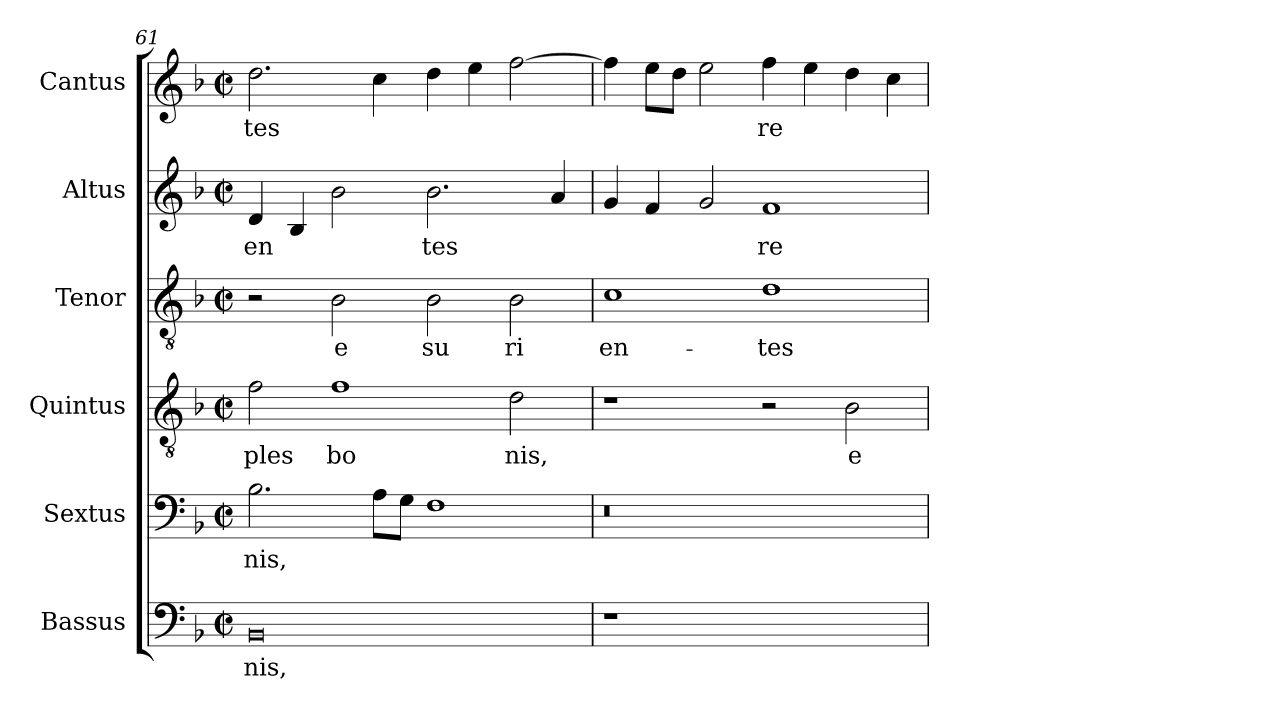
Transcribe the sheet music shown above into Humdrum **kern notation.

**kern	**text	**kern	**text	**kern	**text	**kern	**text	**kern	**text	**kern	**text
*part6	*part6	*part5	*part5	*part4	*part4	*part3	*part3	*part2	*part2	*part1	*part1
*staff6	*staff6	*staff5	*staff5	*staff4	*staff4	*staff3	*staff3	*staff2	*staff2	*staff1	*staff1
*I"Bassus	*	*I"Sextus	*	*I"Quintus	*	*I"Tenor	*	*I"Altus	*	*I"Cantus	*
*clefF4	*	*clefF4	*	*clefGv2	*	*clefGv2	*	*clefG2	*	*clefG2	*
*k[b-]	*	*k[b-]	*	*k[b-]	*	*k[b-]	*	*k[b-]	*	*k[b-]	*
*F:	*	*F:	*	*F:	*	*F:	*	*F:	*	*F:	*
*M2/2	*	*M2/2	*	*M2/2	*	*M2/2	*	*M2/2	*	*M2/2	*
*met(c|)	*	*met(c|)	*	*met(c|)	*	*met(c|)	*	*met(c|)	*	*met(c|)	*
=61	=61	=61	=61	=61	=61	=61	=61	=61	=61	=61	=61
!	!LO:LY:b:cj	!	!LO:LY:b:cj	!	!LO:LY:b:cj	!	!	!	!LO:LY:b:cj	!	!LO:LY:b:cj
0BB-	nis,	2.B-\	nis,	2f\	ples	2r	.	4d/	-en-	2.dd\	tes
!	!	!	!	!	!	!	!	!	!LO:LY:b:cj	!	!
.	.	.	.	.	.	.	.	4B-/	--	.	.
!	!	!	!	!	!LO:LY:b:cj	!	!LO:LY:b:cj	!	!LO:LY:b:cj	!	!
.	.	.	.	1f	bo	2B-\	e	2b-\	--	.	.
!	!	!	!LO:LY:b:cj	!	!	!	!	!	!	!	!LO:LY:b:cj
.	.	8A\L	.	.	.	.	.	.	.	4cc\	.
!	!	!	!LO:LY:b:cj	!	!	!	!	!	!	!	!
.	.	8G\J	.	.	.	.	.	.	.	.	.
!	!	!	!LO:LY:b:cj	!	!	!	!LO:LY:b:cj	!	!LO:LY:b:cj	!	!LO:LY:b:cj
.	.	1F	.	.	.	2B-\	su	2.b-\	-tes	4dd\	.
!	!	!	!	!	!	!	!	!	!	!	!LO:LY:b:cj
.	.	.	.	.	.	.	.	.	.	4ee\	.
!	!	!	!	!	!LO:LY:b:cj	!	!LO:LY:b:cj	!	!	!	!LO:LY:b:cj
.	.	.	.	2d\	nis,	2B-\	ri	.	.	[>2ff\	.
!	!	!	!	!	!	!	!	!	!LO:LY:b:cj	!	!
.	.	.	.	.	.	.	.	4a/	.	.	.
!!LO:PB:g=z
=62	=62	=62	=62	=62	=62	=62	=62	=62	=62	=62	=62
!	!	!	!	!	!	!	!LO:LY:b:cj	!	!LO:LY:b:cj	!	!LO:LY:b:cj
1r	.	0r	.	1r	.	1c	en-	4g/	.	4ff\]	.
!	!	!	!	!	!	!	!	!	!LO:LY:b:cj	!	!LO:LY:b:cj
.	.	.	.	.	.	.	.	4f/	.	8ee\L	.
!	!	!	!	!	!	!	!	!	!	!	!LO:LY:b:cj
.	.	.	.	.	.	.	.	.	.	8dd\J	.
!	!	!	!	!	!	!	!	!	!LO:LY:b:cj	!	!LO:LY:b:cj
.	.	.	.	.	.	.	.	2g/	.	2ee\	.
!	!	!	!	!	!	!	!LO:LY:b:cj	!	!LO:LY:b:cj	!	!LO:LY:b:cj
1ryy	.	.	.	2r	.	1d	-tes	1f	re	4ff\	re-
!	!	!	!	!	!	!	!	!	!	!	!LO:LY:b:cj
.	.	.	.	.	.	.	.	.	.	4ee\	--
!	!	!	!	!	!LO:LY:b:cj	!	!	!	!	!	!LO:LY:b:cj
.	.	.	.	2B-\	e	.	.	.	.	4dd\	--
!	!	!	!	!	!	!	!	!	!	!	!LO:LY:b:cj
.	.	.	.	.	.	.	.	.	.	4cc\	--
=	=	=	=	=	=	=	=	=	=	=	=
*-	*-	*-	*-	*-	*-	*-	*-	*-	*-	*-	*-
